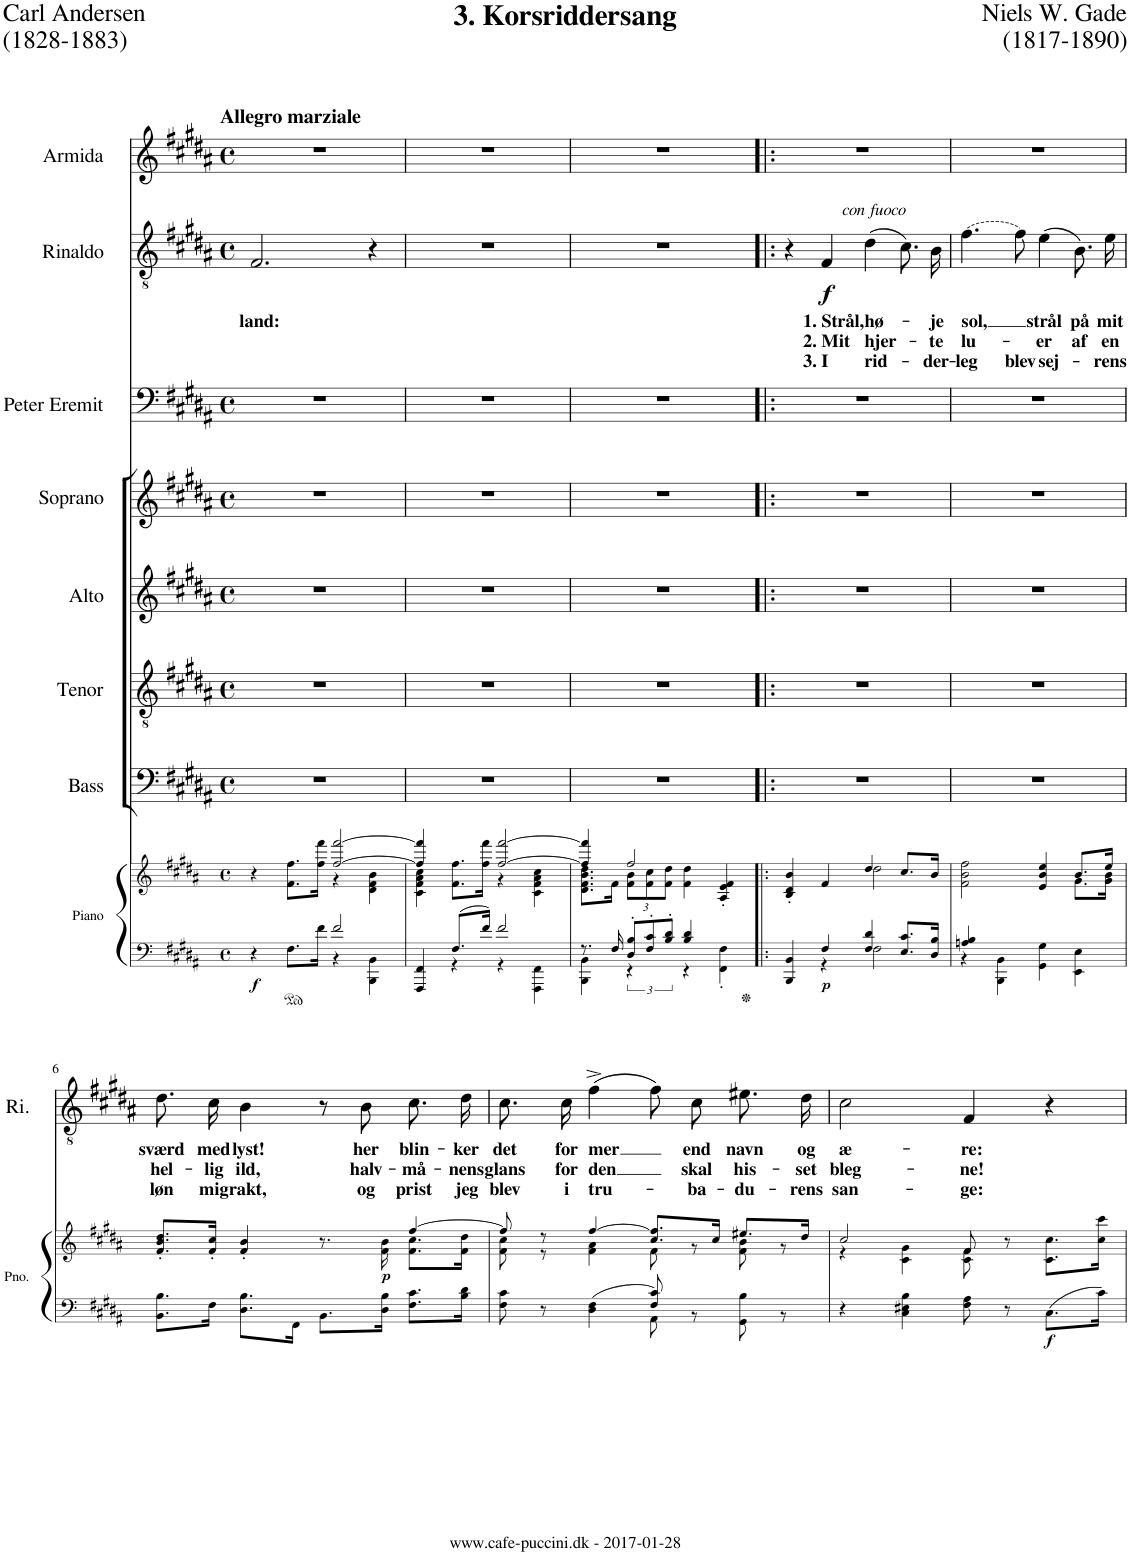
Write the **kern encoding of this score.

**kern	**kern	**dynam	**kern	**kern	**kern	**kern	**kern	**kern	**text	**text	**text	**dynam	**kern
*part8	*part8	*part8	*part7	*part6	*part5	*part4	*part3	*part2	*part2	*part2	*part2	*part2	*part1
*staff9	*staff8	*staff8/9	*staff7	*staff6	*staff5	*staff4	*staff3	*staff2	*staff2	*staff2	*staff2	*staff2	*staff1
*I"Piano	*	*	*I"Bass	*I"Tenor	*I"Alto	*I"Soprano	*I"Peter Eremit	*I"Rinaldo	*	*	*	*	*I"Armida
*I'Pno.	*	*	*I'B.	*I'T.	*I'A.	*I'S.	*I'Pe.	*I'Ri.	*	*	*	*	*I'Ar.
*stria5	*stria5	*	*	*	*	*	*	*	*	*	*	*	*
*clefF4	*clefG2	*	*clefF4	*clefGv2	*clefG2	*clefG2	*clefF4	*clefGv2	*	*	*	*	*clefG2
*	*	*	*Trd1c2	*	*	*	*	*	*	*	*	*	*
*k[f#c#g#d#a#]	*k[f#c#g#d#a#]	*	*k[f#c#g#d#a#]	*k[f#c#g#d#a#]	*k[f#c#g#d#a#]	*k[f#c#g#d#a#]	*k[f#c#g#d#a#]	*k[f#c#g#d#a#]	*	*	*	*	*k[f#c#g#d#a#]
*M4/4	*M4/4	*	*M4/4	*M4/4	*M4/4	*M4/4	*M4/4	*M4/4	*	*	*	*	*M4/4
*met(c)	*met(c)	*	*met(c)	*met(c)	*met(c)	*met(c)	*met(c)	*met(c)	*	*	*	*	*met(c)
=1	=1	=1	=1	=1	=1	=1	=1	=1	=1	=1	=1	=1	=1
*^	*^	*	*	*	*	*	*	*	*	*	*	*	*
!	!	!	!	!	!	!	!	!	!	!	!	!	!	!	!LO:TX:a:B:t=Allegro marziale
!	!	!	!	!LO:DY:b=2	!	!	!	!	!	!	!LO:LY:b	!	!	!	!
4r	2ryy	4r	2ryy	f	1r	1r	1r	1r	1r	2.F#/	land:	.	.	.	1r
8.F#\L	.	8.f#\ 8.ff#\L	.	.	.	.	.	.	.	.	.	.	.	.	.
16f#\Jk	.	16ff#\ 16fff#\Jk	.	.	.	.	.	.	.	.	.	.	.	.	.
2f#/	4r	[2ff#/ [2fff#/	4r	.	.	.	.	.	.	.	.	.	.	.	.
.	4BBB\ 4BB\	.	4d#\ 4f#\ 4b\	.	.	.	.	.	.	4r	.	.	.	.	.
=2	=2	=2	=2	=2	=2	=2	=2	=2	=2	=2	=2	=2	=2	=2	=2
4FFF#/ 4FF#/	4ryy	4ff#/] 4fff#/]	4c#\ 4f#\ 4a#\ 4cc#\	.	1r	1r	1r	1r	1r	1r	.	.	.	.	1r
8.F#/L	4r	8.f#\ 8.ff#\L	4ryy	.	.	.	.	.	.	.	.	.	.	.	.
16f#/Jk	.	16ff#\ 16fff#\Jk	.	.	.	.	.	.	.	.	.	.	.	.	.
2f#/	4r	[2ff#/ [2fff#/	4r	.	.	.	.	.	.	.	.	.	.	.	.
.	4FFF#\ 4FF#\	.	4c#\ 4f#\ 4a#\ 4cc#\	.	.	.	.	.	.	.	.	.	.	.	.
=3	=3	=3	=3	=3	=3	=3	=3	=3	=3	=3	=3	=3	=3	=3	=3
8.r	4BBB\ 4BB\	4ff#/] 4fff#/]	8.d#\ 8.f#\ 8.b\ 8.dd#\L	.	1r	1r	1r	1r	1r	1r	.	.	.	.	1r
16F#/	.	.	16f#\Jk	.	.	.	.	.	.	.	.	.	.	.	.
*	*	*	*Xbrackettup	*	*	*	*	*	*	*	*	*	*	*	*
12D#/' 12B/'L	4r	2ff#/	12f#\ 12b\L	.	.	.	.	.	.	.	.	.	.	.	.
12F#/' 12c#/'	.	.	12f#\ 12cc#\	.	.	.	.	.	.	.	.	.	.	.	.
12B/' 12d#/'J	.	.	12f#\ 12dd#\J	.	.	.	.	.	.	.	.	.	.	.	.
4B/ 4d#/	4r	.	4f#\ 4dd#\	.	.	.	.	.	.	.	.	.	.	.	.
4ryy	4FF#\' 4F#\'	4A#/'< 4e/'< 4f#/'<	4ryy	.	.	.	.	.	.	.	.	.	.	.	.
=4!|:	=4!|:	=4!|:	=4!|:	=4!|:	=4!|:	=4!|:	=4!|:	=4!|:	=4!|:	=4!|:	=4!|:	=4!|:	=4!|:	=4!|:	=4!|:
4BBB/ 4BB/	4ryy	4B/' 4d#/' 4b/'	2ryy	.	1r	1r	1r	1r	1r	4r	.	.	.	.	1r
!	!	!	!	!	!	!	!	!	!	!LO:TX:a:i:t=con fuoco	!	!	!	!	!
!	!	!	!	!LO:DY:b=2	!	!	!	!	!	!	!LO:LY:b	!LO:LY:b	!LO:LY:b	!LO:DY:b	!
4F#/	4r	4f#/	.	p	.	.	.	.	.	4F#/	1. Strål,	2. Mit	3. I	f	.
!	!	!	!	!	!	!	!	!	!	!	!LO:LY:b	!LO:LY:b	!LO:LY:b	!	!
4F#/ 4d#/	2F#\	4dd#/	2dd#\	.	.	.	.	.	.	(4d#\	hø-	hjer-	rid-	.	.
8.E/ 8.c#/L	.	8.cc#/L	.	.	.	.	.	.	.	8.c#\L)	.	.	.	.	.
!	!	!	!	!	!	!	!	!	!	!	!LO:LY:b	!LO:LY:b	!LO:LY:b	!	!
16D#/ 16B/Jk	.	16b/Jk	.	.	.	.	.	.	.	16B\Jk	-je	-te	-der-	.	.
=5	=5	=5	=5	=5	=5	=5	=5	=5	=5	=5	=5	=5	=5	=5	=5
!	!	!	!	!	!	!	!	!	!	!LO:T:dash	!LO:LY:b	!LO:LY:b	!LO:LY:b	!	!
4An/ 4B/	4r	2f#\ 2b\ 2ff#\	2.ryy	.	1r	1r	1r	1r	1r	[4.f#\	sol,	lu-	-leg	.	1r
4ryy	4BBB\ 4BB\	.	.	.	.	.	.	.	.	.	.	.	.	.	.
!	!	!	!	!	!	!	!	!	!	!	!	!	!LO:LY:b	!	!
.	.	.	.	.	.	.	.	.	.	8f#\]	.	.	blev	.	.
!	!	!	!	!	!	!	!	!	!	!	!LO:LY:b	!LO:LY:b	!LO:LY:b	!	!
2ryy	4GG#\ 4G#\	4e/ 4b/ 4ee/	.	.	.	.	.	.	.	(4e\	strål	-er	sej-	.	.
!	!	!	!	!	!	!	!	!	!	!	!LO:LY:b	!LO:LY:b	!	!	!
.	4EE\ 4E\	8.b/L	8.g#\L	.	.	.	.	.	.	8.B\L)	på	af	.	.	.
!	!	!	!	!	!	!	!	!	!	!	!LO:LY:b	!LO:LY:b	!LO:LY:b	!	!
.	.	16ee/Jk	16g#\ 16b\Jk	.	.	.	.	.	.	16e\Jk	mit	en	-rens	.	.
*v	*v	*	*	*	*	*	*	*	*	*	*	*	*	*	*
!!LO:LB:g=z
=6	=6	=6	=6	=6	=6	=6	=6	=6	=6	=6	=6	=6	=6	=6
!	!	!	!	!	!	!	!	!	!	!LO:LY:b	!LO:LY:b	!LO:LY:b	!	!
8.BB\ 8.B\L	8.f#/' 8.b/' 8.dd#/'L	2ryy	.	1r	1r	1r	1r	1r	8.d#\L	sværd	hel-	løn	.	1r
!	!	!	!	!	!	!	!	!	!	!LO:LY:b	!LO:LY:b	!LO:LY:b	!	!
16F#\Jk	16f#/' 16cc#/'Jk	.	.	.	.	.	.	.	16c#\Jk	med	-lig	mig	.	.
!	!	!	!	!	!	!	!	!	!	!LO:LY:b	!LO:LY:b	!LO:LY:b	!	!
8.D#\ 8.B\L	4f#/' 4b/'	.	.	.	.	.	.	.	4B\	lyst!	ild,	rakt,	.	.
16FF#\Jk	.	.	.	.	.	.	.	.	.	.	.	.	.	.
8.BB\L	8.r	8.ryy	.	.	.	.	.	.	8r	.	.	.	.	.
!	!	!	!	!	!	!	!	!	!	!LO:LY:b	!LO:LY:b	!LO:LY:b	!	!
.	.	.	.	.	.	.	.	.	8B\	her	halv-	og	.	.
!	!	!	!LO:DY:b	!	!	!	!	!	!	!	!	!	!	!
16D#\ 16B\Jk	16ryy	16f#\ 16b\	p	.	.	.	.	.	.	.	.	.	.	.
!	!	!	!	!	!	!	!	!	!	!LO:LY:b	!LO:LY:b	!LO:LY:b	!	!
8.F#\ 8.c#\L	[4ff#/	8.f#\ 8.cc#\L	.	.	.	.	.	.	8.c#\L	blin-	-må-	prist	.	.
!	!	!	!	!	!	!	!	!	!	!LO:LY:b	!LO:LY:b	!LO:LY:b	!	!
16B\ 16d#\Jk	.	16f#\ 16dd#\Jk	.	.	.	.	.	.	16d#\Jk	-ker	-nens	jeg	.	.
=7	=7	=7	=7	=7	=7	=7	=7	=7	=7	=7	=7	=7	=7	=7
*^	*	*	*	*	*	*	*	*	*	*	*	*	*	*
!	!	!	!	!	!	!	!	!	!	!	!LO:LY:b	!LO:LY:b	!LO:LY:b	!	!
8F#\ 8c#\	2ryy	8ff#/]	8f#\ 8cc#\	.	1r	1r	1r	1r	1r	8.c#\L	det	glans	blev	.	1r
8r	.	8r	8r	.	.	.	.	.	.	.	.	.	.	.	.
!	!	!	!	!	!	!	!	!	!	!	!LO:LY:b	!LO:LY:b	!LO:LY:b	!	!
.	.	.	.	.	.	.	.	.	.	16c#\Jk	for	for	i	.	.
!	!	!	!	!	!	!	!	!	!	!	!LO:LY:b	!LO:LY:b	!LO:LY:b	!	!
4D#\ 4F#\	.	[4ff#/	4f#\ 4a#\	.	.	.	.	.	.	(4f#^\	mer	den	tru-	.	.
8F#/ 8c#/	8AA#\	8.cc#/ 8.ff#/]L	8f#\	.	.	.	.	.	.	8f#\L)	.	.	.	.	.
!	!	!	!	!	!	!	!	!	!	!	!LO:LY:b	!LO:LY:b	!LO:LY:b	!	!
8ryy	8r	.	8r	.	.	.	.	.	.	8c#\J	end	skal	-ba-	.	.
.	.	16cc#/Jk	.	.	.	.	.	.	.	.	.	.	.	.	.
!	!	!	!	!	!	!	!	!	!	!	!LO:LY:b	!LO:LY:b	!LO:LY:b	!	!
4ryy	8GG#\ 8B\	8.ee#X/L	8f#\ 8b\	.	.	.	.	.	.	8.e#X\L	navn	his-	-du-	.	.
.	8r	.	8r	.	.	.	.	.	.	.	.	.	.	.	.
!	!	!	!	!	!	!	!	!	!	!	!LO:LY:b	!LO:LY:b	!LO:LY:b	!	!
.	.	16dd#/Jk	.	.	.	.	.	.	.	16d#\Jk	og	-set	-rens	.	.
*v	*v	*	*	*	*	*	*	*	*	*	*	*	*	*	*
=8	=8	=8	=8	=8	=8	=8	=8	=8	=8	=8	=8	=8	=8	=8
!	!	!	!	!	!	!	!	!	!	!LO:LY:b	!LO:LY:b	!LO:LY:b	!	!
4r	2cc#/	4r	.	1r	1r	1r	1r	1r	2c#\	æ-	bleg-	san-	.	1r
4C#\ 4E#X\ 4B\	.	4c#\ 4g#\	.	.	.	.	.	.	.	.	.	.	.	.
!	!	!	!	!	!	!	!	!	!	!LO:LY:b	!LO:LY:b	!LO:LY:b	!	!
8F#\ 8A#\	8f#/	8c#\ 8f#\	.	.	.	.	.	.	4F#/	-re:	-ne!	-ge:	.	.
8r	8r	8ryy	.	.	.	.	.	.	.	.	.	.	.	.
!	!	!	!LO:DY:b=2	!	!	!	!	!	!	!	!	!	!	!
8.C#\L	8.c#\ 8.cc#\L	4ryy	f	.	.	.	.	.	4r	.	.	.	.	.
16c#\Jk	16cc#\ 16ccc#\Jk	.	.	.	.	.	.	.	.	.	.	.	.	.
*	*v	*v	*	*	*	*	*	*	*	*	*	*	*	*
=	=	=	=	=	=	=	=	=	=	=	=	=	=
*-	*-	*-	*-	*-	*-	*-	*-	*-	*-	*-	*-	*-	*-
